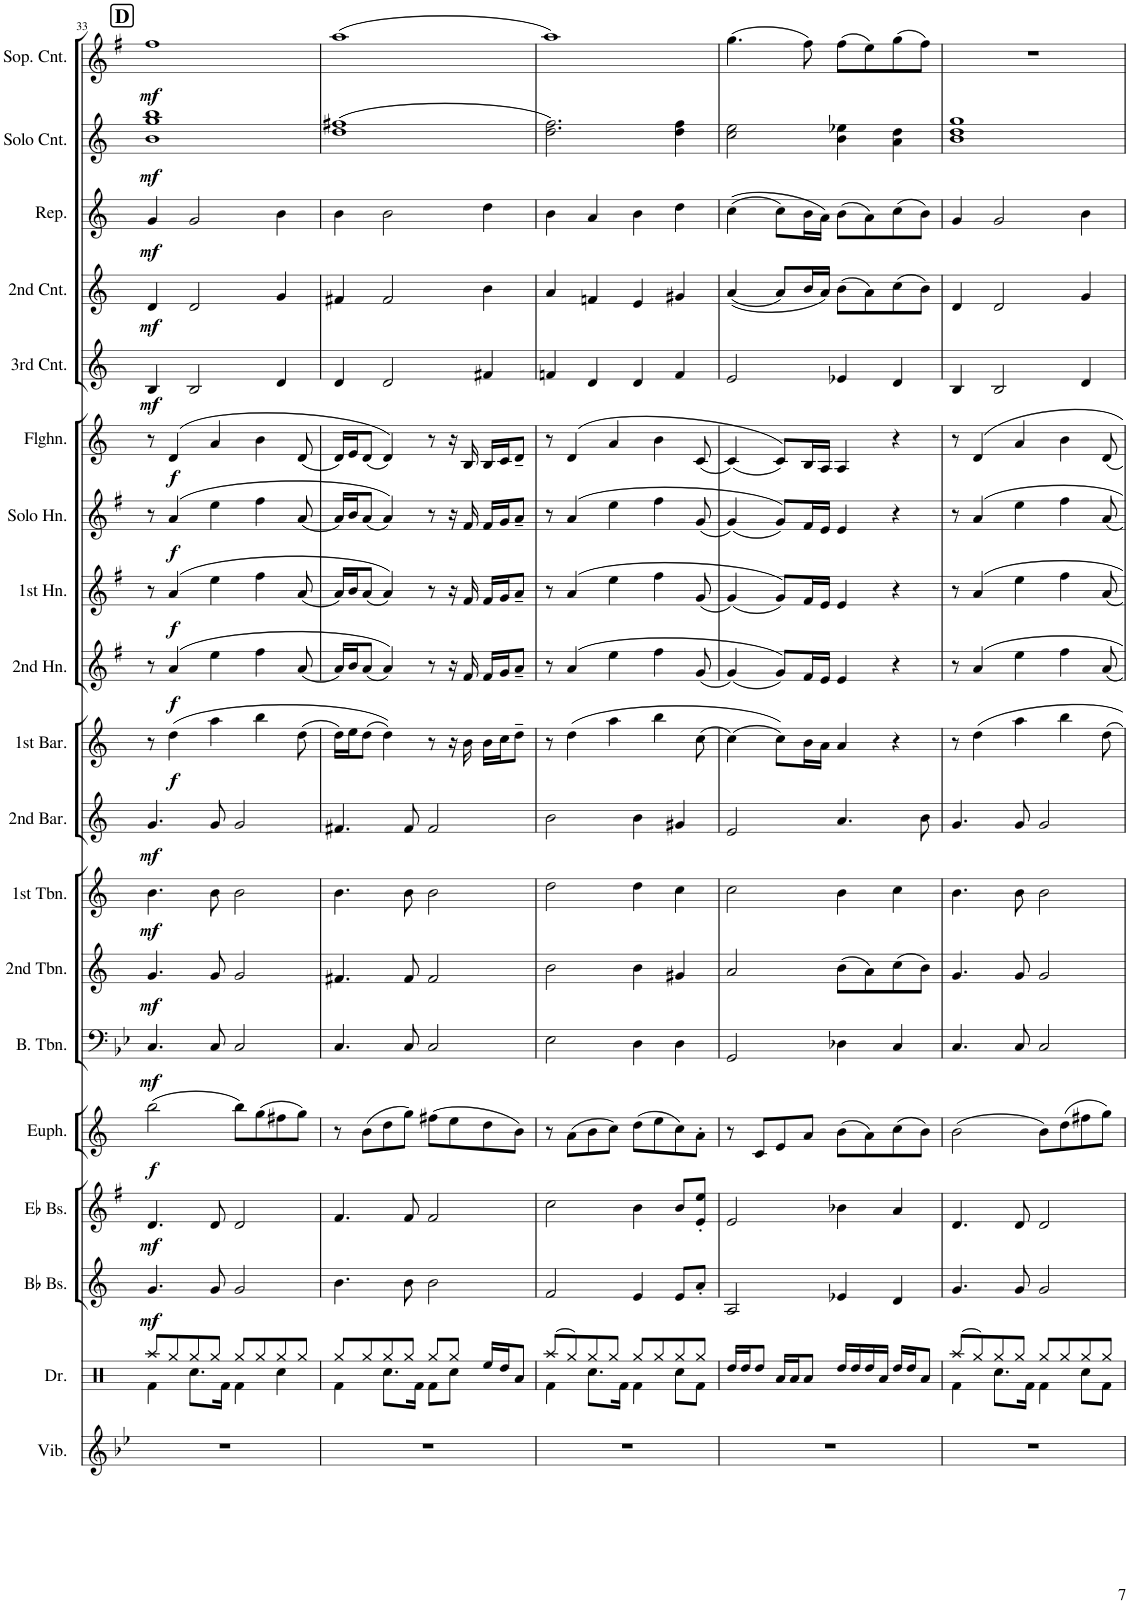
**kern	**kern	**kern	**dynam	**kern	**dynam	**kern	**dynam	**kern	**dynam	**kern	**dynam	**kern	**dynam	**kern	**dynam	**kern	**dynam	**kern	**dynam	**kern	**dynam	**kern	**dynam	**kern	**dynam	**kern	**dynam	**kern	**dynam	**kern	**dynam	**kern	**dynam	**kern	**dynam
*part19	*part18	*part17	*part17	*part16	*part16	*part15	*part15	*part14	*part14	*part13	*part13	*part12	*part12	*part11	*part11	*part10	*part10	*part9	*part9	*part8	*part8	*part7	*part7	*part6	*part6	*part5	*part5	*part4	*part4	*part3	*part3	*part2	*part2	*part1	*part1
*staff19	*staff18	*staff17	*staff17	*staff16	*staff16	*staff15	*staff15	*staff14	*staff14	*staff13	*staff13	*staff12	*staff12	*staff11	*staff11	*staff10	*staff10	*staff9	*staff9	*staff8	*staff8	*staff7	*staff7	*staff6	*staff6	*staff5	*staff5	*staff4	*staff4	*staff3	*staff3	*staff2	*staff2	*staff1	*staff1
*I"Percussion	*I"Drum Kit	*I"Bb Bass	*	*I"Eb Bass	*	*I"Euphonium	*	*I"Bass Trombone	*	*I"2nd Trombone	*	*I"1st Trombone	*	*I"2nd Baritone	*	*I"1st Baritone	*	*I"2nd Horn	*	*I"1st Horn	*	*I"Solo Horn	*	*I"Flugelhorn	*	*I"3rd Cornet	*	*I"2nd Cornet	*	*I"Repiano	*	*I"Solo Cornet	*	*I"Soprano Cornet	*
*I'Perc.	*I'Dr.	*I'Bb Bs.	*	*I'Eb Bs.	*	*I'Euph.	*	*I'B. Tbn.	*	*I'2nd Tbn.	*	*I'1st Tbn.	*	*I'2nd Bar.	*	*I'1st Bar.	*	*I'2nd Hn.	*	*I'1st Hn.	*	*I'Solo Hn.	*	*I'Flghn.	*	*I'3rd Cnt.	*	*I'2nd Cnt.	*	*I'Rep.	*	*I'Solo Cnt.	*	*I'Sop. Cnt.	*
!!LO:PB:g=z
*clefG2	*clefX	*clefG2	*	*clefG2	*	*clefG2	*	*clefF4	*	*clefG2	*	*clefG2	*	*clefG2	*	*clefG2	*	*clefG2	*	*clefG2	*	*clefG2	*	*clefG2	*	*clefG2	*	*clefG2	*	*clefG2	*	*clefG2	*	*clefG2	*
*	*	*Trd15c26	*	*Trd12c21	*	*Trd8c14	*	*	*	*Trd8c14	*	*Trd8c14	*	*Trd8c14	*	*Trd8c14	*	*Trd5c9	*	*Trd5c9	*	*Trd5c9	*	*Trd1c2	*	*Trd1c2	*	*Trd1c2	*	*Trd1c2	*	*Trd1c2	*	*Trd-2c-3	*
*k[b-e-]	*k[]	*k[]	*	*k[f#]	*	*k[]	*	*k[b-e-]	*	*k[]	*	*k[]	*	*k[]	*	*k[]	*	*k[f#]	*	*k[f#]	*	*k[f#]	*	*k[]	*	*k[]	*	*k[]	*	*k[]	*	*k[]	*	*k[f#]	*
*M4/4	*M4/4	*M4/4	*	*M4/4	*	*M4/4	*	*M4/4	*	*M4/4	*	*M4/4	*	*M4/4	*	*M4/4	*	*M4/4	*	*M4/4	*	*M4/4	*	*M4/4	*	*M4/4	*	*M4/4	*	*M4/4	*	*M4/4	*	*M4/4	*
*met(c)	*met(c)	*met(c)	*	*met(c)	*	*met(c)	*	*met(c)	*	*met(c)	*	*met(c)	*	*met(c)	*	*met(c)	*	*met(c)	*	*met(c)	*	*met(c)	*	*met(c)	*	*met(c)	*	*met(c)	*	*met(c)	*	*met(c)	*	*met(c)	*
!!LO:REH:place=s1:a:B:cj:fs=14:t=D
=33	=33	=33	=33	=33	=33	=33	=33	=33	=33	=33	=33	=33	=33	=33	=33	=33	=33	=33	=33	=33	=33	=33	=33	=33	=33	=33	=33	=33	=33	=33	=33	=33	=33	=33	=33
*	*^	*	*	*	*	*	*	*	*	*	*	*	*	*	*	*	*	*	*	*	*	*	*	*	*	*	*	*	*	*	*	*	*	*	*
!	!	!	!	!LO:DY:b	!	!LO:DY:b	!	!LO:DY:b	!	!LO:DY:b	!	!LO:DY:b	!	!LO:DY:b	!	!LO:DY:b	!	!	!	!	!	!	!	!	!	!	!	!LO:DY:b	!	!LO:DY:b	!	!LO:DY:b	!	!LO:DY:b	!	!LO:DY:b
1r	8Raa/L	4Rf\	4.g/	mf	4.d/	mf	(2bb\	f	4.C/	mf	4.g/	mf	4.b\	mf	4.g/	mf	8r	.	8r	.	8r	.	8r	.	8r	.	4B/	mf	4d/	mf	4g/	mf	1b 1gg 1bb	mf	1ff#	mf
!	!	!	!	!	!	!	!	!	!	!	!	!	!	!	!	!	!	!LO:DY:b	!	!LO:DY:b	!	!LO:DY:b	!	!LO:DY:b	!	!LO:DY:b	!	!	!	!	!	!	!	!	!	!
.	8Rgg/	.	.	.	.	.	.	.	.	.	.	.	.	.	.	.	(4dd\	f	(4a/	f	(4a/	f	(4a/	f	(4d/	f	.	.	.	.	.	.	.	.	.	.
.	8Rgg/	8.Rcc\L	.	.	.	.	.	.	.	.	.	.	.	.	.	.	.	.	.	.	.	.	.	.	.	.	2B/	.	2d/	.	2g/	.	.	.	.	.
.	8Rgg/J	.	8g/	.	8d/	.	.	.	8C/	.	8g/	.	8b\	.	8g/	.	4aa\	.	4ee\	.	4ee\	.	4ee\	.	4a/	.	.	.	.	.	.	.	.	.	.	.
.	.	16Rf\Jk	.	.	.	.	.	.	.	.	.	.	.	.	.	.	.	.	.	.	.	.	.	.	.	.	.	.	.	.	.	.	.	.	.	.
.	8Rgg/L	4Rf\	2g/	.	2d/	.	8bb\L)	.	2C/	.	2g/	.	2b\	.	2g/	.	.	.	.	.	.	.	.	.	.	.	.	.	.	.	.	.	.	.	.	.
.	8Rgg/	.	.	.	.	.	(8gg\	.	.	.	.	.	.	.	.	.	4bb\	.	4ff#\	.	4ff#\	.	4ff#\	.	4b\	.	.	.	.	.	.	.	.	.	.	.
.	8Rgg/	4Rcc\	.	.	.	.	8ff#X\	.	.	.	.	.	.	.	.	.	.	.	.	.	.	.	.	.	.	.	4d/	.	4g/	.	4b\	.	.	.	.	.
.	8Rgg/J	.	.	.	.	.	8gg\J)	.	.	.	.	.	.	.	.	.	(8dd\	.	(8a/	.	(8a/	.	(8a/	.	(8d/	.	.	.	.	.	.	.	.	.	.	.
=34	=34	=34	=34	=34	=34	=34	=34	=34	=34	=34	=34	=34	=34	=34	=34	=34	=34	=34	=34	=34	=34	=34	=34	=34	=34	=34	=34	=34	=34	=34	=34	=34	=34	=34	=34	=34
1r	8Rgg/L	4Rf\	4.b\	.	4.f#/	.	8r	.	4.C/	.	4.f#X/	.	4.b\	.	4.f#X/	.	16dd\LL)	.	16a/LL)	.	16a/LL)	.	16a/LL)	.	16d/LL)	.	4d/	.	4f#X/	.	4b\	.	(1dd 1ff#X	.	(1aa	.
.	.	.	.	.	.	.	.	.	.	.	.	.	.	.	.	.	16ee\J	.	16b/J	.	16b/J	.	16b/J	.	16e/J	.	.	.	.	.	.	.	.	.	.	.
.	8Rgg/	.	.	.	.	.	(8b\L	.	.	.	.	.	.	.	.	.	(8dd\J	.	(8a/J	.	(8a/J	.	(8a/J	.	(8d/J	.	.	.	.	.	.	.	.	.	.	.
.	8Rgg/	8.Rcc\L	.	.	.	.	8dd\	.	.	.	.	.	.	.	.	.	4dd\))	.	4a/))	.	4a/))	.	4a/))	.	4d/))	.	2d/	.	2f#/	.	2b\	.	.	.	.	.
.	8Rgg/J	.	8b\	.	8f#/	.	8gg\J)	.	8C/	.	8f#/	.	8b\	.	8f#/	.	.	.	.	.	.	.	.	.	.	.	.	.	.	.	.	.	.	.	.	.
.	.	16Rf\Jk	.	.	.	.	.	.	.	.	.	.	.	.	.	.	.	.	.	.	.	.	.	.	.	.	.	.	.	.	.	.	.	.	.	.
.	8Rgg/L	8Rf\L	2b\	.	2f#/	.	(8ff#X\L	.	2C/	.	2f#/	.	2b\	.	2f#/	.	8r	.	8r	.	8r	.	8r	.	8r	.	.	.	.	.	.	.	.	.	.	.
.	8Rgg/J	8Rcc\J	.	.	.	.	8ee\	.	.	.	.	.	.	.	.	.	16r	.	16r	.	16r	.	16r	.	16r	.	.	.	.	.	.	.	.	.	.	.
.	.	.	.	.	.	.	.	.	.	.	.	.	.	.	.	.	16b\	.	16f#/	.	16f#/	.	16f#/	.	16B/	.	.	.	.	.	.	.	.	.	.	.
.	16Ree/LL	4ryy	.	.	.	.	8dd\	.	.	.	.	.	.	.	.	.	16b\LL	.	16f#/LL	.	16f#/LL	.	16f#/LL	.	16B/LL	.	4f#X/	.	4b\	.	4dd\	.	.	.	.	.
.	16Rdd/J	.	.	.	.	.	.	.	.	.	.	.	.	.	.	.	16cc\J	.	16g/J	.	16g/J	.	16g/J	.	16c/J	.	.	.	.	.	.	.	.	.	.	.
.	8Ra/J	.	.	.	.	.	8b\J)	.	.	.	.	.	.	.	.	.	8dd~\J	.	8a~/J	.	8a~/J	.	8a~/J	.	8d~/J	.	.	.	.	.	.	.	.	.	.	.
=35	=35	=35	=35	=35	=35	=35	=35	=35	=35	=35	=35	=35	=35	=35	=35	=35	=35	=35	=35	=35	=35	=35	=35	=35	=35	=35	=35	=35	=35	=35	=35	=35	=35	=35	=35	=35
1r	(8Raa/L	4Rf\	2f/	.	2cc\	.	8r	.	2E-\	.	2b\	.	2dd\	.	2b\	.	8r	.	8r	.	8r	.	8r	.	8r	.	4fn/	.	4a/	.	4b\	.	2.dd\ 2.ff\)	.	1aa)	.
.	8Rgg/)	.	.	.	.	.	(8a\L	.	.	.	.	.	.	.	.	.	(4dd\	.	(4a/	.	(4a/	.	(4a/	.	(4d/	.	.	.	.	.	.	.	.	.	.	.
.	8Rgg/	8.Rcc\L	.	.	.	.	8b\	.	.	.	.	.	.	.	.	.	.	.	.	.	.	.	.	.	.	.	4d/	.	4fn/	.	4a/	.	.	.	.	.
.	8Rgg/J	.	.	.	.	.	8cc\J)	.	.	.	.	.	.	.	.	.	4aa\	.	4ee\	.	4ee\	.	4ee\	.	4a/	.	.	.	.	.	.	.	.	.	.	.
.	.	16Rf\Jk	.	.	.	.	.	.	.	.	.	.	.	.	.	.	.	.	.	.	.	.	.	.	.	.	.	.	.	.	.	.	.	.	.	.
.	8Rgg/L	4Rf\	4e/	.	4b\	.	(8dd\L	.	4D\	.	4b\	.	4dd\	.	4b\	.	.	.	.	.	.	.	.	.	.	.	4d/	.	4e/	.	4b\	.	.	.	.	.
.	8Rgg/	.	.	.	.	.	8ee\	.	.	.	.	.	.	.	.	.	4bb\	.	4ff#\	.	4ff#\	.	4ff#\	.	4b\	.	.	.	.	.	.	.	.	.	.	.
.	8Rgg/	8Rcc\L	8e/L	.	8b/L	.	8cc\)	.	4D\	.	4g#X/	.	4cc\	.	4g#X/	.	.	.	.	.	.	.	.	.	.	.	4f/	.	4g#X/	.	4dd\	.	4dd\ 4ff\	.	.	.
.	8Rgg/J	8Rf\J	8a'/J	.	8e/' 8ee/'J	.	8a'\J	.	.	.	.	.	.	.	.	.	(8cc\	.	(8g/	.	(8g/	.	(8g/	.	(8c/	.	.	.	.	.	.	.	.	.	.	.
*	*v	*v	*	*	*	*	*	*	*	*	*	*	*	*	*	*	*	*	*	*	*	*	*	*	*	*	*	*	*	*	*	*	*	*	*	*
=36	=36	=36	=36	=36	=36	=36	=36	=36	=36	=36	=36	=36	=36	=36	=36	=36	=36	=36	=36	=36	=36	=36	=36	=36	=36	=36	=36	=36	=36	=36	=36	=36	=36	=36	=36
1r	16Rdd/LL	2A/	.	2e/	.	8r	.	2GG/	.	2a/	.	2cc\	.	2e/	.	(4cc\)	.	(4g/)	.	(4g/)	.	(4g/)	.	(4c/)	.	2e/	.	((4a/	.	((4cc\	.	2cc\ 2ee\	.	(4.gg\	.
.	16Rdd/J	.	.	.	.	.	.	.	.	.	.	.	.	.	.	.	.	.	.	.	.	.	.	.	.	.	.	.	.	.	.	.	.	.	.
.	8Rdd/J	.	.	.	.	8c/L	.	.	.	.	.	.	.	.	.	.	.	.	.	.	.	.	.	.	.	.	.	.	.	.	.	.	.	.	.
.	16Ra/LL	.	.	.	.	8e/	.	.	.	.	.	.	.	.	.	8cc\L))	.	8g/L))	.	8g/L))	.	8g/L))	.	8c/L))	.	.	.	8a/L)	.	8cc\L)	.	.	.	.	.
.	16Ra/J	.	.	.	.	.	.	.	.	.	.	.	.	.	.	.	.	.	.	.	.	.	.	.	.	.	.	.	.	.	.	.	.	.	.
.	8Ra/J	.	.	.	.	8a/J	.	.	.	.	.	.	.	.	.	16b\L	.	16f#/L	.	16f#/L	.	16f#/L	.	16B/L	.	.	.	16b/L	.	16b\L	.	.	.	8ff#\)	.
.	.	.	.	.	.	.	.	.	.	.	.	.	.	.	.	16a\JJ	.	16e/JJ	.	16e/JJ	.	16e/JJ	.	16A/JJ	.	.	.	16a/JJ)	.	16a\JJ)	.	.	.	.	.
.	16Rdd/LL	4e-X/	.	4b-X\	.	(8b\L	.	4D-X\	.	(8b\L	.	4b\	.	4.a/	.	4a/	.	4e/	.	4e/	.	4e/	.	4A/	.	4e-X/	.	(8b\L	.	(8b\L	.	4b\ 4ee-X\	.	(8ff#\L	.
.	16Rdd/	.	.	.	.	.	.	.	.	.	.	.	.	.	.	.	.	.	.	.	.	.	.	.	.	.	.	.	.	.	.	.	.	.	.
.	16Rdd/	.	.	.	.	8a\)	.	.	.	8a\)	.	.	.	.	.	.	.	.	.	.	.	.	.	.	.	.	.	8a\)	.	8a\)	.	.	.	8ee\)	.
.	16Ra/JJ	.	.	.	.	.	.	.	.	.	.	.	.	.	.	.	.	.	.	.	.	.	.	.	.	.	.	.	.	.	.	.	.	.	.
.	16Rdd/LL	4d/	.	4a/	.	(8cc\	.	4C/	.	(8cc\	.	4cc\	.	.	.	4r	.	4r	.	4r	.	4r	.	4r	.	4d/	.	(8cc\	.	(8cc\	.	4a\ 4dd\	.	(8gg\	.
.	16Rdd/J	.	.	.	.	.	.	.	.	.	.	.	.	.	.	.	.	.	.	.	.	.	.	.	.	.	.	.	.	.	.	.	.	.	.
.	8Ra/J	.	.	.	.	8b\J)	.	.	.	8b\J)	.	.	.	8b\	.	.	.	.	.	.	.	.	.	.	.	.	.	8b\J)	.	8b\J)	.	.	.	8ff#\J)	.
=37	=37	=37	=37	=37	=37	=37	=37	=37	=37	=37	=37	=37	=37	=37	=37	=37	=37	=37	=37	=37	=37	=37	=37	=37	=37	=37	=37	=37	=37	=37	=37	=37	=37	=37	=37
*	*^	*	*	*	*	*	*	*	*	*	*	*	*	*	*	*	*	*	*	*	*	*	*	*	*	*	*	*	*	*	*	*	*	*	*
1r	(8Raa/L	4Rf\	4.g/	.	4.d/	.	(2b\	.	4.C/	.	4.g/	.	4.b\	.	4.g/	.	8r	.	8r	.	8r	.	8r	.	8r	.	4B/	.	4d/	.	4g/	.	1b 1dd 1gg	.	1r	.
.	8Rgg/)	.	.	.	.	.	.	.	.	.	.	.	.	.	.	.	4dd\	.	4a/	.	4a/	.	4a/	.	4d/	.	.	.	.	.	.	.	.	.	.	.
.	8Rgg/	8.Rcc\L	.	.	.	.	.	.	.	.	.	.	.	.	.	.	.	.	.	.	.	.	.	.	.	.	2B/	.	2d/	.	2g/	.	.	.	.	.
.	8Rgg/J	.	8g/	.	8d/	.	.	.	8C/	.	8g/	.	8b\	.	8g/	.	4aa\	.	4ee\	.	4ee\	.	4ee\	.	4a/	.	.	.	.	.	.	.	.	.	.	.
.	.	16Rf\Jk	.	.	.	.	.	.	.	.	.	.	.	.	.	.	.	.	.	.	.	.	.	.	.	.	.	.	.	.	.	.	.	.	.	.
.	8Rgg/L	4Rf\	2g/	.	2d/	.	8b\L)	.	2C/	.	2g/	.	2b\	.	2g/	.	.	.	.	.	.	.	.	.	.	.	.	.	.	.	.	.	.	.	.	.
.	8Rgg/	.	.	.	.	.	(8dd\	.	.	.	.	.	.	.	.	.	4bb\	.	4ff#\	.	4ff#\	.	4ff#\	.	4b\	.	.	.	.	.	.	.	.	.	.	.
.	8Rgg/	8Rcc\L	.	.	.	.	8ff#X\	.	.	.	.	.	.	.	.	.	.	.	.	.	.	.	.	.	.	.	4d/	.	4g/	.	4b\	.	.	.	.	.
.	8Rgg/J	8Rf\J	.	.	.	.	8gg\J)	.	.	.	.	.	.	.	.	.	8dd\	.	8a/	.	8a/	.	8a/	.	8d/	.	.	.	.	.	.	.	.	.	.	.
*	*v	*v	*	*	*	*	*	*	*	*	*	*	*	*	*	*	*	*	*	*	*	*	*	*	*	*	*	*	*	*	*	*	*	*	*	*
=	=	=	=	=	=	=	=	=	=	=	=	=	=	=	=	=	=	=	=	=	=	=	=	=	=	=	=	=	=	=	=	=	=	=	=
*-	*-	*-	*-	*-	*-	*-	*-	*-	*-	*-	*-	*-	*-	*-	*-	*-	*-	*-	*-	*-	*-	*-	*-	*-	*-	*-	*-	*-	*-	*-	*-	*-	*-	*-	*-
